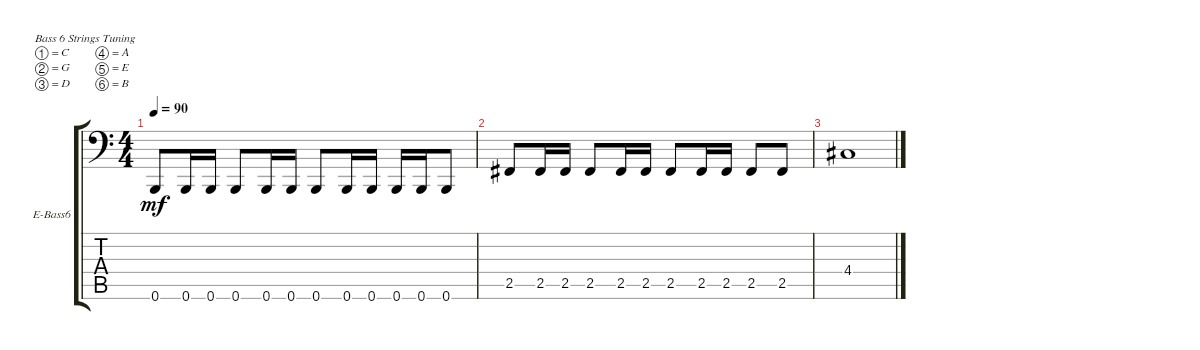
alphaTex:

\defaultSystemsLayout 4
\bracketExtendMode groupsimilarinstruments
\firstSystemTrackNameOrientation horizontal
\otherSystemsTrackNameOrientation horizontal
\track ("Electric Bass" "E-Bass6") {instrument electricbassfinger}
\staff {score tabs}
\tuning (C3 G2 D2 A1 E1 B0)
\ts (4 4)
\tempo 90
\clef f4
\ks c
0.6.8{dy mf} 0.6.16 0.6.16 0.6.8 0.6.16 0.6.16 0.6.8 0.6.16 0.6.16 0.6.16 0.6.16 0.6.8 |
2.5.8 2.5.16 2.5.16 2.5.8 2.5.16 2.5.16 2.5.8 2.5.16 2.5.16 2.5.8 2.5.8 |
4.4.1
